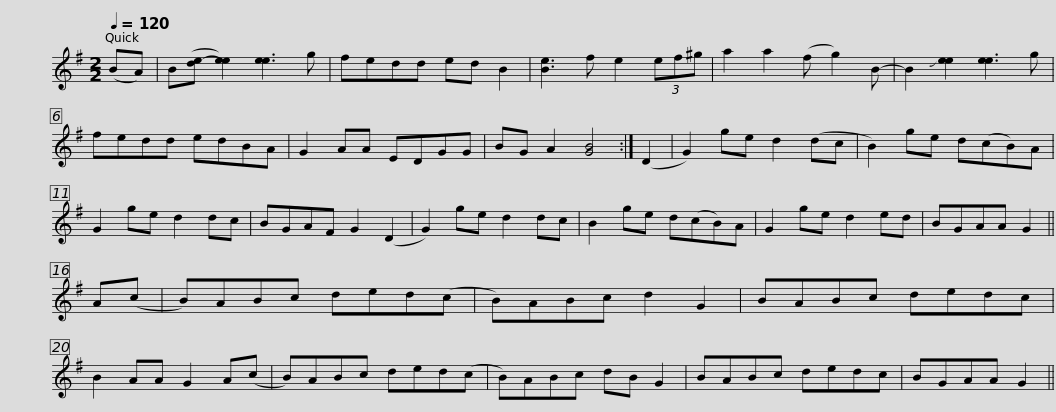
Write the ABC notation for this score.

X:1
L:1/8
Q:1/4=120
M:2/2
I:linebreak $
K:Emin
V:1 treble
V:1
 (BA) | B([de-] [ee]2) [ee]3 g | fedd ed B2 | [Be]3 f e2 (3ef^g | a2 a2 (f g2) B- | %5
 B2 !slide![ee]2 [ee]3 g | fedd edBA |$ G2 AA EDGG | BG A2 [GB]4 :| (D2 | %10
 G2) ge d2 (dc | B2) ge d(cB)A | G2 ge d2 dc | BGAF G2 (D2 | G2) ge d2 dc |$ %15
 B2 ge d(cB)A | G2 ge d2 ed | BGAA G2 || A(c | B)ABc ded(c | %20
 B)ABc d2 G2 | BABc dedc |$ B2 AA G2 A(c | B)ABc ded(c | B)ABc dB G2 | %25
 BABc dedc | BGAA G2 || %27
